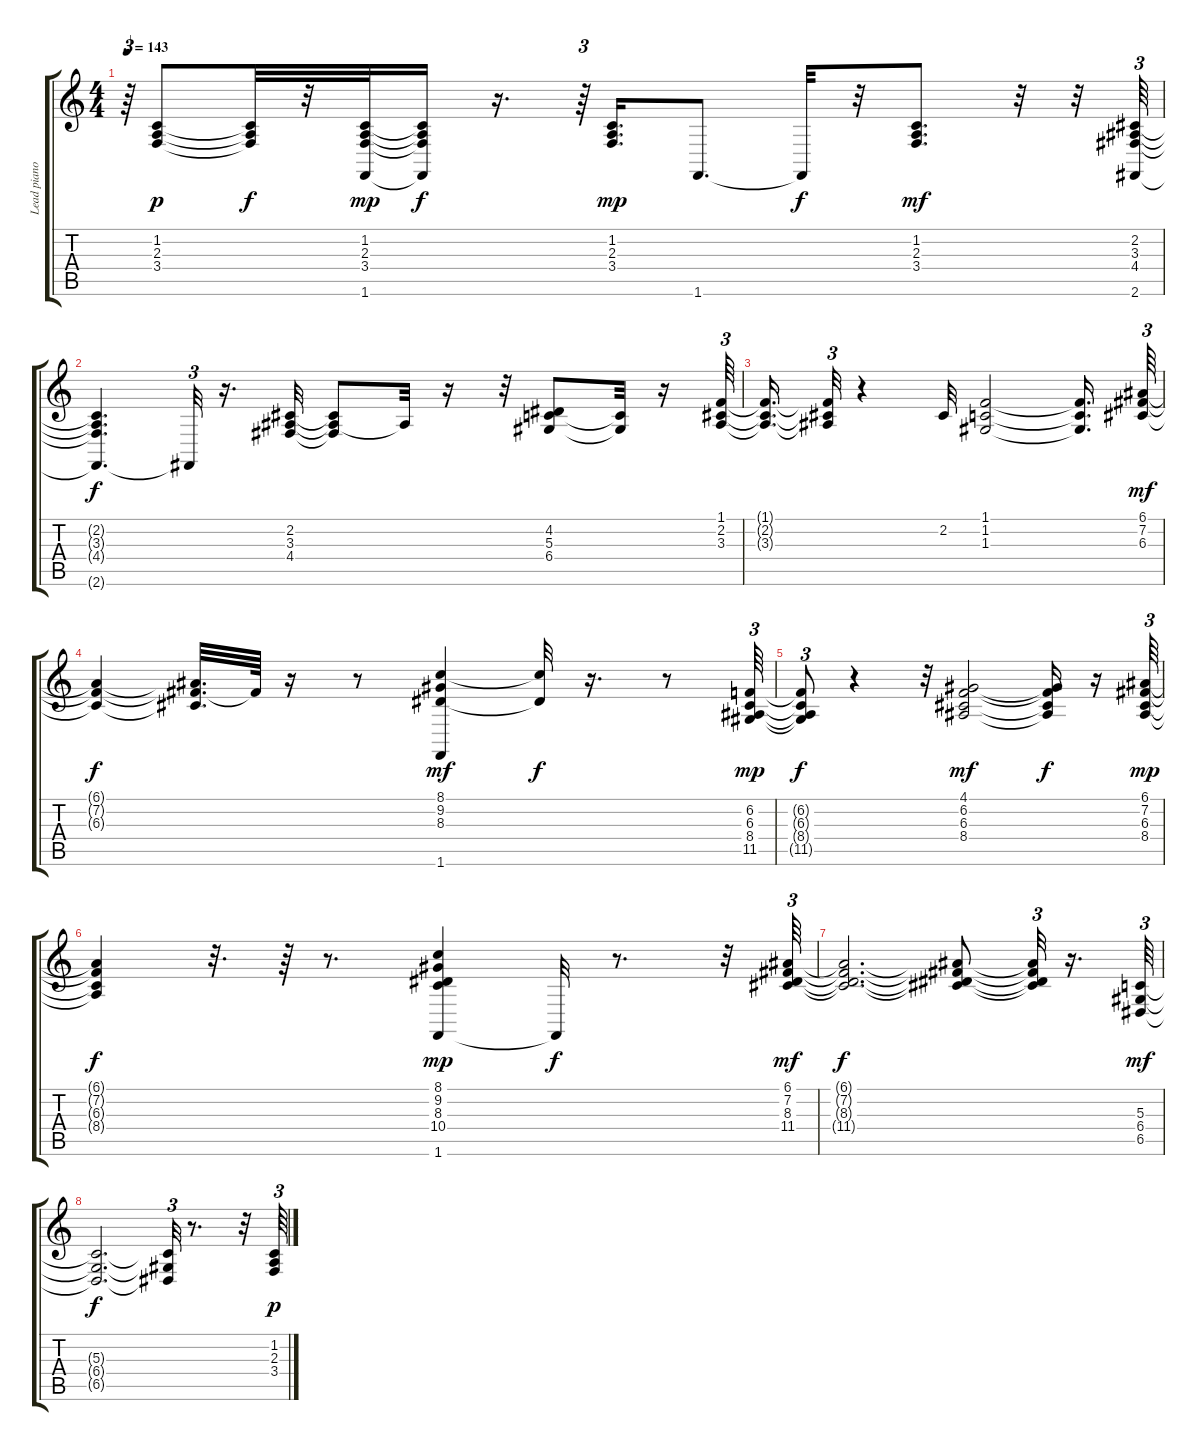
\track ("Lead piano" "Lead piano") {instrument brightacousticpiano}
\staff {score tabs}
\tuning (E4 B3 G3 D3 A2 E2) {hide}
\ts (4 4)
\tempo 143
\clef g2
\ks c
r.64{tu (3 2) dy f} (1.2 2.3 3.4).8{dy p} (1.2{t} 2.3{t} 3.4{t}).32{dy f} r.32 (1.2 2.3 3.4 1.6).32{dy mp} (1.2{t} 2.3{t} 3.4{t} 1.6{t}).16{dy f} r.16{d} r.64{tu (3 2)} (1.2 2.3 3.4).16{d dy mp} 1.6.8{d} 1.6{t}.32{dy f} r.32 (1.2 2.3 3.4).8{d dy mf} r.32 r.32 (2.2 3.3 4.4 2.6).64{tu (3 2)} |
(2.2{t} 3.3{t} 4.4{t} 2.6{t}).4{d dy f} 2.6{t}.32{tu (3 2)} r.16{d} (2.2 3.3 4.4).32 (2.2{t} 3.3{t} 4.4{t}).8 3.3{t}.32 r.16 r.32 (4.2 5.3 6.4).8 (5.3{t} 6.4{t}).32 r.16 (1.1 2.2 3.3).64{tu (3 2)} |
(1.1{t} 2.2{t} 3.3{t}).16{d} (1.1{t} 2.2{t} 3.3{t}).32{tu (3 2)} r.4 2.2.32 (1.1 1.2 1.3).2 (1.1{t} 1.2{t} 1.3{t}).16{d} (6.1 7.2 6.3).64{tu (3 2) dy mf} |
(6.1{t} 7.2{t} 6.3{t}).4{dy f} (6.1{t} 7.2{t} 6.3{t}).32{d} 7.2{t}.64 r.16 r.8 (8.1 9.2 8.3 1.6).4{dy mf} (8.1{t} 8.3{t}).32{dy f} r.16{d} r.8 (6.2 6.3 8.4 11.5).64{tu (3 2) dy mp} |
(6.2{t} 6.3{t} 8.4{t} 11.5{t}).8{tu (3 2) dy f} r.4 r.32 (4.1 6.2 6.3 8.4).2{dy mf} (4.1{t} 6.2{t} 6.3{t} 8.4{t}).16{dy f} r.16 (6.1 7.2 6.3 8.4).64{tu (3 2) dy mp} |
(6.1{t} 7.2{t} 6.3{t} 8.4{t}).4{dy f} r.32{d} r.64 r.8{d} (8.1 9.2 8.3 10.4 1.6).4{dy mp} 1.6{t}.32{dy f} r.8{d} r.32 (6.1 7.2 8.3 11.4).64{tu (3 2) dy mf} |
(6.1{t} 7.2{t} 8.3{t} 11.4{t}).2{d dy f} (6.1{t} 7.2{t} 8.3{t} 11.4{t}).8 (6.1{t} 7.2{t} 8.3{t} 11.4{t}).32{tu (3 2)} r.16{d} (5.3 6.4 6.5).64{tu (3 2) dy mf} |
(5.3{t} 6.4{t} 6.5{t}).2{d dy f} (5.3{t} 6.4{t} 6.5{t}).32{tu (3 2)} r.8{d} r.32 (1.2 2.3 3.4).64{tu (3 2) dy p}
